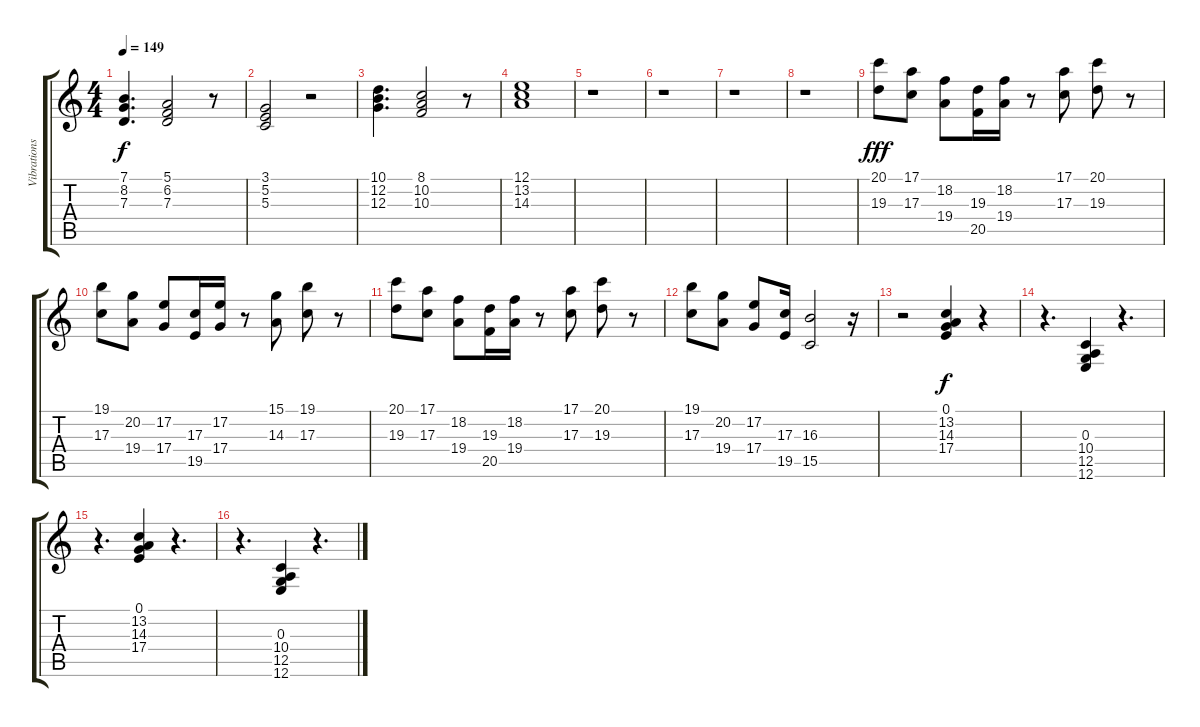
\track ("Vibrations" "Vibrations") {instrument vibraphone}
\staff {score tabs}
\tuning (E4 B3 G3 D3 A2 E2) {hide}
\ts (4 4)
\tempo 149
\clef g2
\ks c
(7.1 8.2 7.3).4{d dy f} (5.1 6.2 7.3).2 r.8 |
(3.1 5.2 5.3).2 r.2 |
(10.1 12.2 12.3).4{d} (8.1 10.2 10.3).2 r.8 |
(12.1 13.2 14.3).1 |
r.1 |
r.1 |
r.1 |
r.1 |
(20.1 19.3).8{dy fff} (17.1 17.3).8 (18.2 19.4).8 (19.3 20.5).16 (18.2 19.4).16 r.8 (17.1 17.3).8 (20.1 19.3).8 r.8 |
(19.1 17.3).8 (20.2 19.4).8 (17.2 17.4).8 (17.3 19.5).16 (17.2 17.4).16 r.8 (15.1 14.3).8 (19.1 17.3).8 r.8 |
(20.1 19.3).8 (17.1 17.3).8 (18.2 19.4).8 (19.3 20.5).16 (18.2 19.4).16 r.8 (17.1 17.3).8 (20.1 19.3).8 r.8 |
(19.1 17.3).8 (20.2 19.4).8 (17.2 17.4).8 (17.3 19.5).16 (16.3 15.5).2 r.16 |
r.2 (0.1 13.2 14.3 17.4).4{dy f} r.4 |
r.4{d} (0.3 10.4 12.5 12.6).4 r.4{d} |
r.4{d} (0.1 13.2 14.3 17.4).4 r.4{d} |
r.4{d} (0.3 10.4 12.5 12.6).4 r.4{d}
